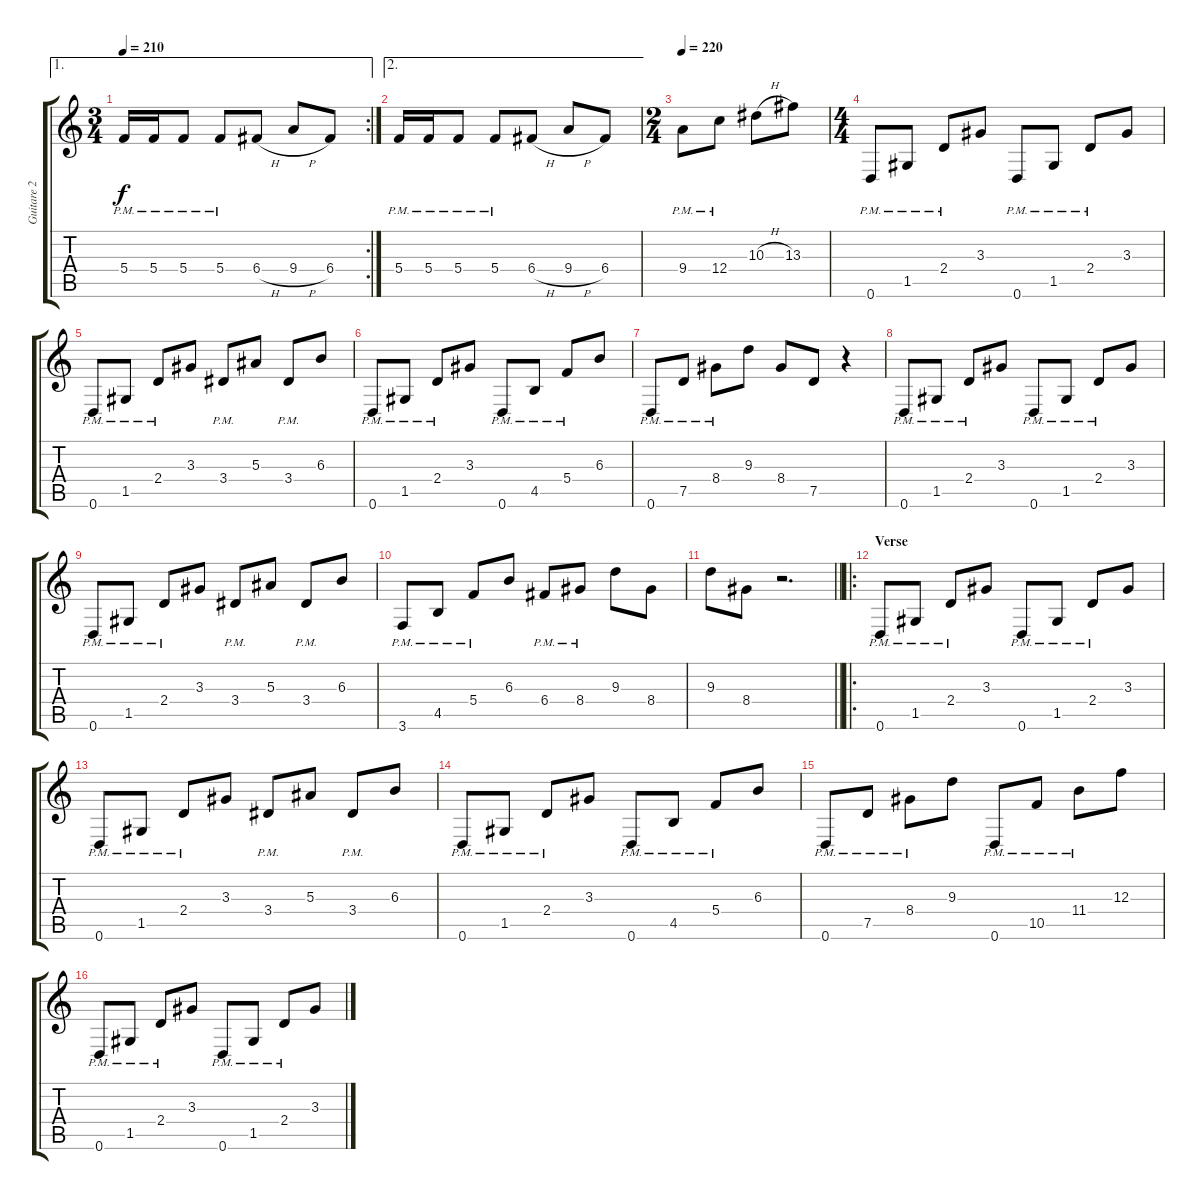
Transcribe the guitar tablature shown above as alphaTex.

\track ("Guitare 2" "Guitare 2") {instrument distortionguitar}
\staff {score tabs}
\tuning (D4 A3 F3 C3 G2 D2) {hide}
\ae 1
\rc 2
\ts (3 4)
\tempo 210
\clef g2
\ks c
5.4{pm}.16{dy f} 5.4{pm}.16 5.4{pm}.8 5.4{pm}.8 6.4{h}.8 9.4{h}.8 6.4.8 |
\ae 2
5.4{pm}.16 5.4{pm}.16 5.4{pm}.8 5.4{pm}.8 6.4{h}.8 9.4{h}.8 6.4.8 |
\ts (2 4)
\tempo 220
9.4{pm}.8 12.4{pm}.8 10.3{h}.8 13.3.8 |
\ts (4 4)
0.6{pm}.8 1.5{pm}.8 2.4{pm}.8 3.3.8 0.6{pm}.8 1.5{pm}.8 2.4{pm}.8 3.3.8 |
0.6{pm}.8 1.5{pm}.8 2.4{pm}.8 3.3.8 3.4{pm}.8 5.3.8 3.4{pm}.8 6.3.8 |
0.6{pm}.8 1.5{pm}.8 2.4{pm}.8 3.3.8 0.6{pm}.8 4.5{pm}.8 5.4{pm}.8 6.3.8 |
0.6{pm}.8 7.5{pm}.8 8.4{pm}.8 9.3.8 8.4.8 7.5.8 r.4 |
0.6{pm}.8 1.5{pm}.8 2.4{pm}.8 3.3.8 0.6{pm}.8 1.5{pm}.8 2.4{pm}.8 3.3.8 |
0.6{pm}.8 1.5{pm}.8 2.4{pm}.8 3.3.8 3.4{pm}.8 5.3.8 3.4{pm}.8 6.3.8 |
3.6{pm}.8 4.5{pm}.8 5.4{pm}.8 6.3.8 6.4{pm}.8 8.4{pm}.8 9.3.8 8.4.8 |
\barLineRight lightlight
9.3.8 8.4.8 r.2{d} |
\ro
\section ("" "Verse")
0.6{pm}.8 1.5{pm}.8 2.4{pm}.8 3.3.8 0.6{pm}.8 1.5{pm}.8 2.4{pm}.8 3.3.8 |
0.6{pm}.8 1.5{pm}.8 2.4{pm}.8 3.3.8 3.4{pm}.8 5.3.8 3.4{pm}.8 6.3.8 |
0.6{pm}.8 1.5{pm}.8 2.4{pm}.8 3.3.8 0.6{pm}.8 4.5{pm}.8 5.4{pm}.8 6.3.8 |
0.6{pm}.8 7.5{pm}.8 8.4{pm}.8 9.3.8 0.6{pm}.8 10.5{pm}.8 11.4{pm}.8 12.3.8 |
0.6{pm}.8 1.5{pm}.8 2.4{pm}.8 3.3.8 0.6{pm}.8 1.5{pm}.8 2.4{pm}.8 3.3.8
